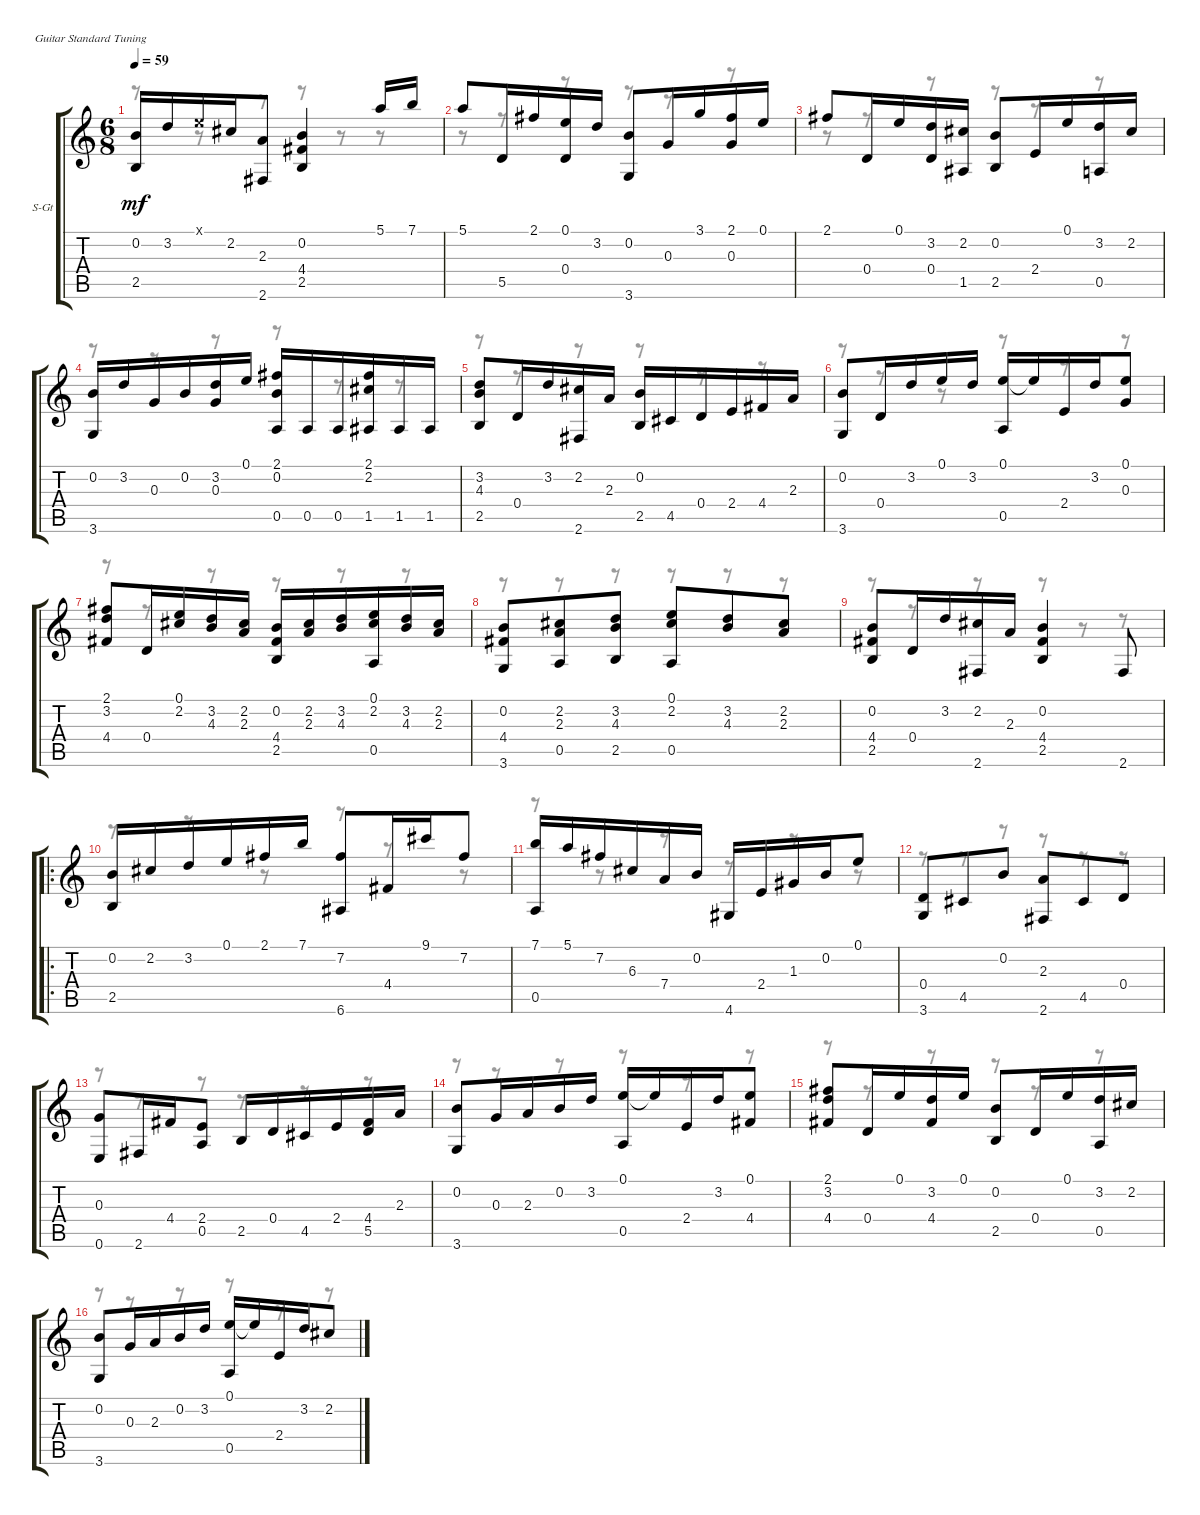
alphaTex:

\bracketExtendMode groupsimilarinstruments
\firstSystemTrackNameOrientation horizontal
\otherSystemsTrackNameOrientation horizontal
\track ("Steel Guitar" "S-Gt") {instrument acousticguitarsteel}
\staff {score tabs}
\tuning (E4 B3 G3 D3 A2 E2)
\voice
\ts (6 8)
\tempo 59
\clef g2
\ks c
(0.2 2.5).16{dy mf} 3.2.16 0.1{x}.16 2.2.16 (2.3 2.6).8 (0.2 4.4 2.5).4 5.1.16 7.1.16 |
5.1.8 5.5.16 2.1.16 (0.1 0.4).16 3.2.16 (0.2 3.6).8 0.3.16 3.1.16 (2.1 0.3).16 0.1.16 |
2.1.8 0.4.16 0.1.16 (3.2 0.4).16 (2.2 1.5).16 (0.2 2.5).8 2.4.16 0.1.16 (3.2 0.5).16 2.2.16 |
(0.2 3.6).16 3.2.16 0.3.16 0.2.16 (3.2 0.3).16 0.1.16 (2.1 0.2 0.5).16 0.5.16 0.5.16 (2.1 2.2 1.5).16 1.5.16 1.5.16 |
(3.2 4.3 2.5).8 0.4.16 3.2.16 (2.2 2.6).16 2.3.16 (0.2 2.5).16 4.5.16 0.4.16 2.4.16 4.4.16 2.3.16 |
(0.2 3.6).8 0.4.16 3.2.16 0.1.16 3.2.16 (0.1 0.5).16 0.1{t}.16 2.4.16 3.2.16 (0.1 0.3).8 |
(2.1 3.2 4.4).8 0.4.16 (0.1 2.2).16 (3.2 4.3).16 (2.2 2.3).16 (0.2 4.4 2.5).16 (2.2 2.3).16 (3.2 4.3).16 (0.1 2.2 0.5).16 (3.2 4.3).16 (2.2 2.3).16 |
(0.2 4.4 3.6).8 (2.2 2.3 0.5).8 (3.2 4.3 2.5).8 (0.1 2.2 0.5).8 (3.2 4.3).8 (2.2 2.3).8 |
(0.2 4.4 2.5).8 0.4.16 3.2.16 (2.2 2.6).16 2.3.16 (0.2 4.4 2.5).4 2.6.8 |
\ro
(0.2 2.5).16 2.2.16 3.2.16 0.1.16 2.1.16 7.1.16 (7.2 6.6).8 4.4.16 9.1.16 7.2.8 |
(7.1 0.5).16 5.1.16 7.2.16 6.3.16 7.4.16 0.2.16 4.6.16 2.4.16 1.3.16 0.2.16 0.1.8 |
(0.4 3.6).8 4.5.8 0.2.8 (2.3 2.6).8 4.5.8 0.4.8 |
(0.3 0.6).8 2.6.16 4.4.16 (2.4 0.5).8 2.5.16 0.4.16 4.5.16 2.4.16 (4.4 5.5).16 2.3.16 |
(0.2 3.6).8 0.3.16 2.3.16 0.2.16 3.2.16 (0.1 0.5).16 0.1{t}.16 2.4.16 3.2.16 (0.1 4.4).8 |
(2.1 3.2 4.4).8 0.4.16 0.1.16 (3.2 4.4).16 0.1.16 (0.2 2.5).8 0.4.16 0.1.16 (3.2 0.5).16 2.2.16 |
(0.2 3.6).8 0.3.16 2.3.16 0.2.16 3.2.16 (0.1 0.5).16 0.1{t}.16 2.4.16 3.2.16 2.2.8
\voice
\clef g2
\ottava regular
\simile none
\ks c
r.8{dy mf} r.8 r.8 r.8 r.8 r.8 |
r.8 r.8 r.8 r.8 r.8 r.8 |
r.8 r.8 r.8 r.8 r.8 r.8 |
r.8 r.8 r.8 r.8 r.8 r.8 |
r.8 r.8 r.8 r.8 r.8 r.8 |
r.8 r.8 r.8 r.8 r.8 r.8 |
r.8 r.8 r.8 r.8 r.8 r.8 |
r.8 r.8 r.8 r.8 r.8 r.8 |
r.8 r.8 r.8 r.8 r.8 r.8 |
r.8 r.8 r.8 r.8 r.8 r.8 |
r.8 r.8 r.8 r.8 r.8 r.8 |
r.8 r.8 r.8 r.8 r.8 r.8 |
r.8 r.8 r.8 r.8 r.8 r.8 |
r.8 r.8 r.8 r.8 r.8 r.8 |
r.8 r.8 r.8 r.8 r.8 r.8 |
r.8 r.8 r.8 r.8 r.8 r.8
